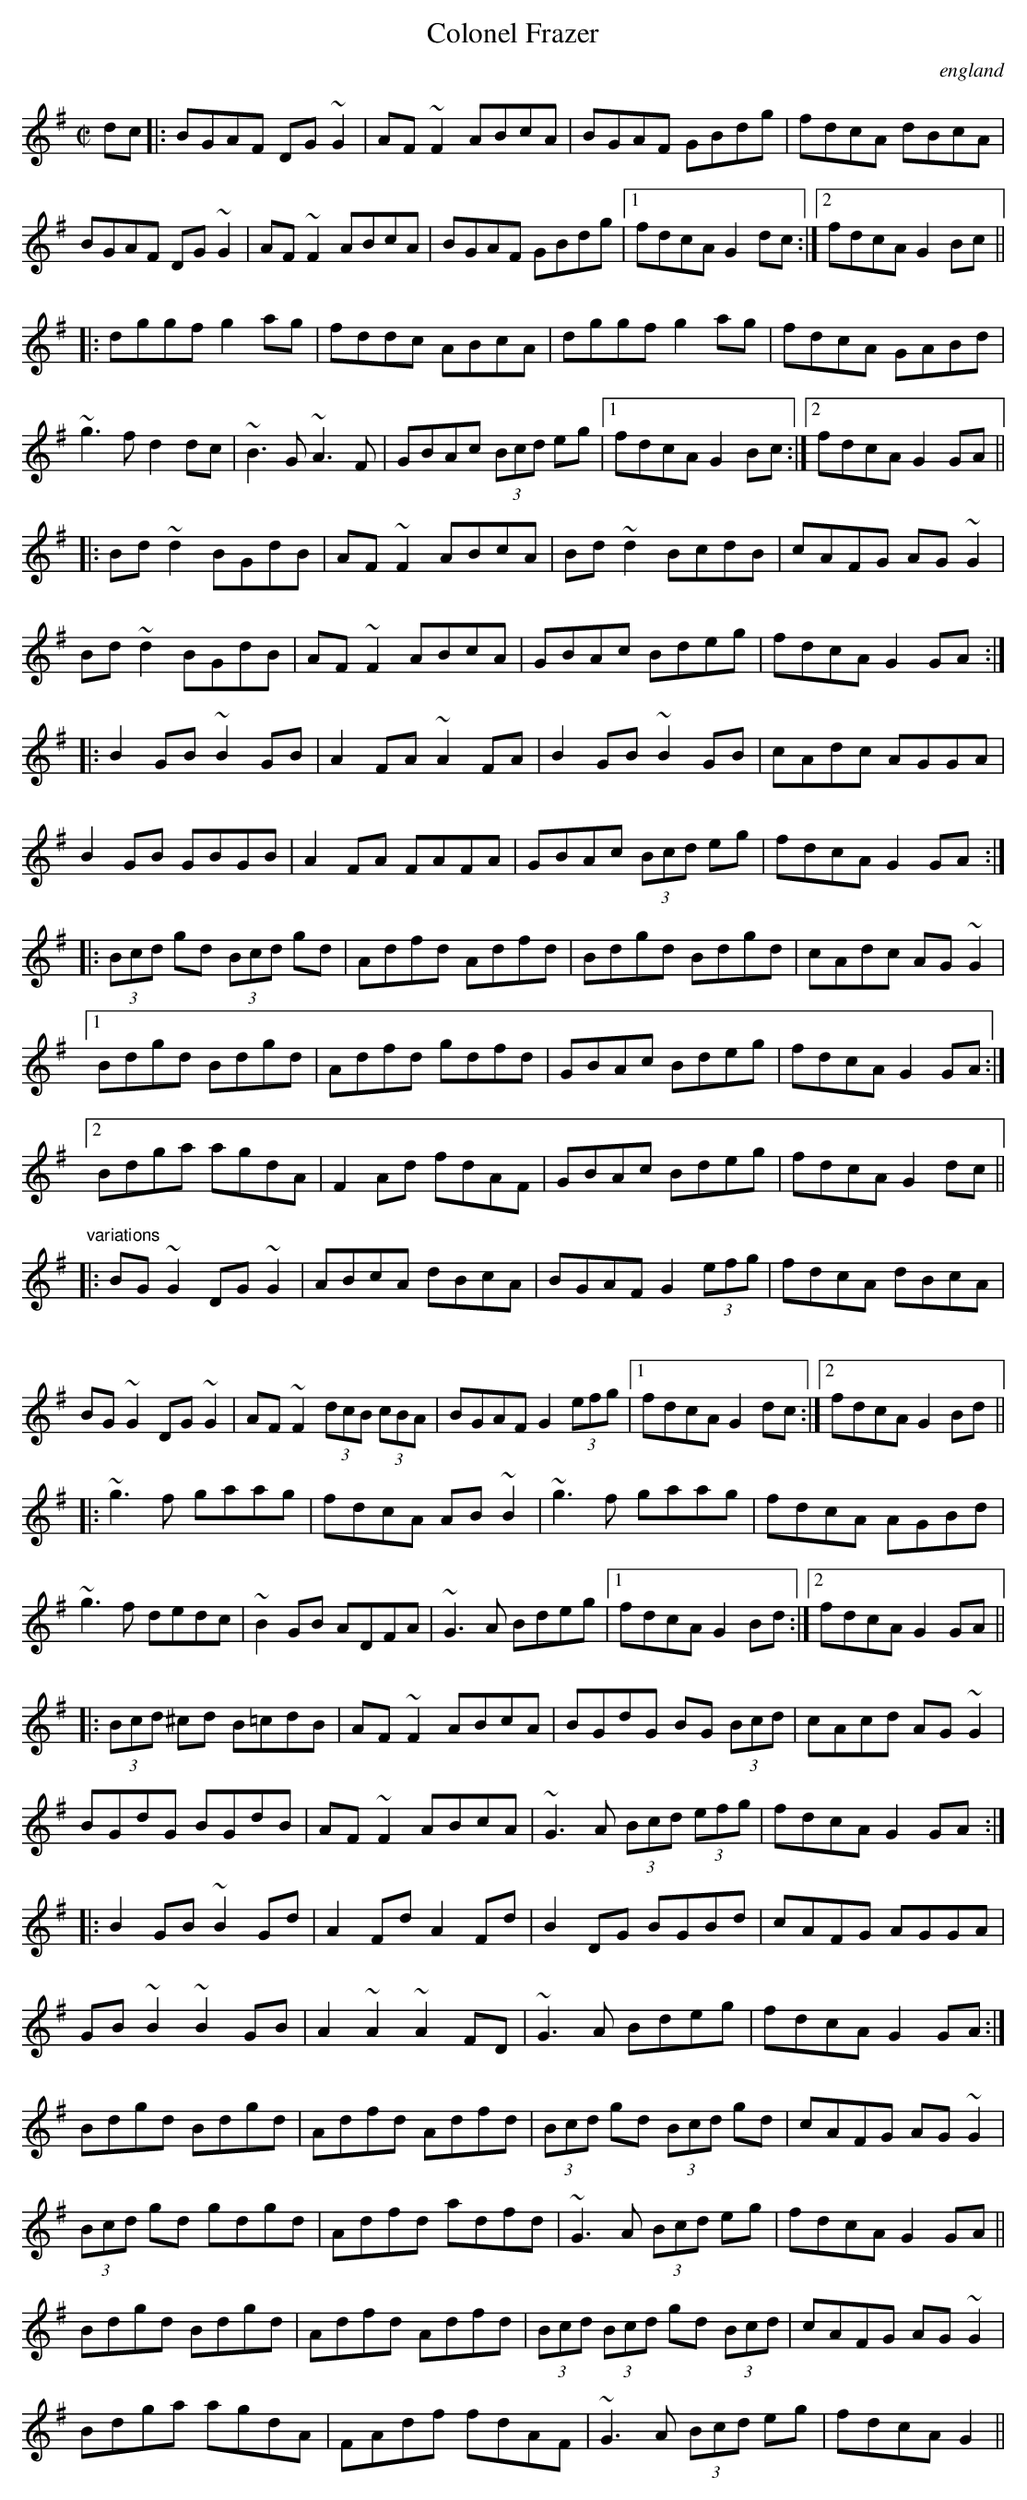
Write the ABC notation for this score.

X:1
T:Colonel Frazer
O:england
M:C|
K:G
dc|:BGAF DG~G2|AF~F2 ABcA|BGAF GBdg|fdcA dBcA|
BGAF DG~G2|AF~F2 ABcA|BGAF GBdg|1 fdcA G2dc:|2 fdcA G2Bc||
|:dggf g2ag|fddc ABcA|dggf g2ag|fdcA GABd|
~g3f d2dc|~B3G ~A3F|GBAc (3Bcd eg|1 fdcA G2Bc:|2 fdcA G2GA||
|:Bd~d2 BGdB|AF~F2 ABcA|Bd~d2 BcdB|cAFG AG~G2|
Bd~d2 BGdB|AF~F2 ABcA|GBAc Bdeg|fdcA G2GA:|
|:B2GB ~B2GB|A2FA ~A2FA|B2GB ~B2GB|cAdc AGGA|
B2GB GBGB|A2FA FAFA|GBAc (3Bcd eg|fdcA G2GA:|
|:(3Bcd gd (3Bcd gd|Adfd Adfd|Bdgd Bdgd|cAdc AG~G2|
[1 Bdgd Bdgd|Adfd gdfd|GBAc Bdeg|fdcA G2GA:|
[2 Bdga agdA|F2Ad fdAF|GBAc Bdeg|fdcA G2dc||
"variations"
|:BG~G2 DG~G2|ABcA dBcA|BGAF G2 (3efg|fdcA dBcA|
BG~G2 DG~G2|AF~F2 (3dcB (3cBA|BGAF G2 (3efg|1 fdcA G2dc:|2 fdcA G2Bd||
|:~g3f gaag|fdcA AB~B2|~g3f gaag|fdcA AGBd|
~g3f dedc|~B2GB ADFA|~G3A Bdeg|1 fdcA G2Bd:|2 fdcA G2GA||
|:(3Bcd ^cd B=cdB|AF~F2 ABcA|BGdG BG (3Bcd|cAcd AG~G2|
BGdG BGdB|AF~F2 ABcA|~G3A (3Bcd (3efg|fdcA G2GA:|
|:B2GB ~B2Gd|A2Fd A2Fd|B2DG BGBd|cAFG AGGA|
GB~B2 ~B2GB|A2~A2 ~A2FD|~G3A Bdeg|fdcA G2GA:|
Bdgd Bdgd|Adfd Adfd|(3Bcd gd (3Bcd gd|cAFG AG~G2|
(3Bcd gd gdgd|Adfd adfd|~G3A (3Bcd eg|fdcA G2GA||
Bdgd Bdgd|Adfd Adfd|(3Bcd (3Bcd gd (3Bcd|cAFG AG~G2|
Bdga agdA|FAdf fdAF|~G3A (3Bcd eg|fdcA G2||
